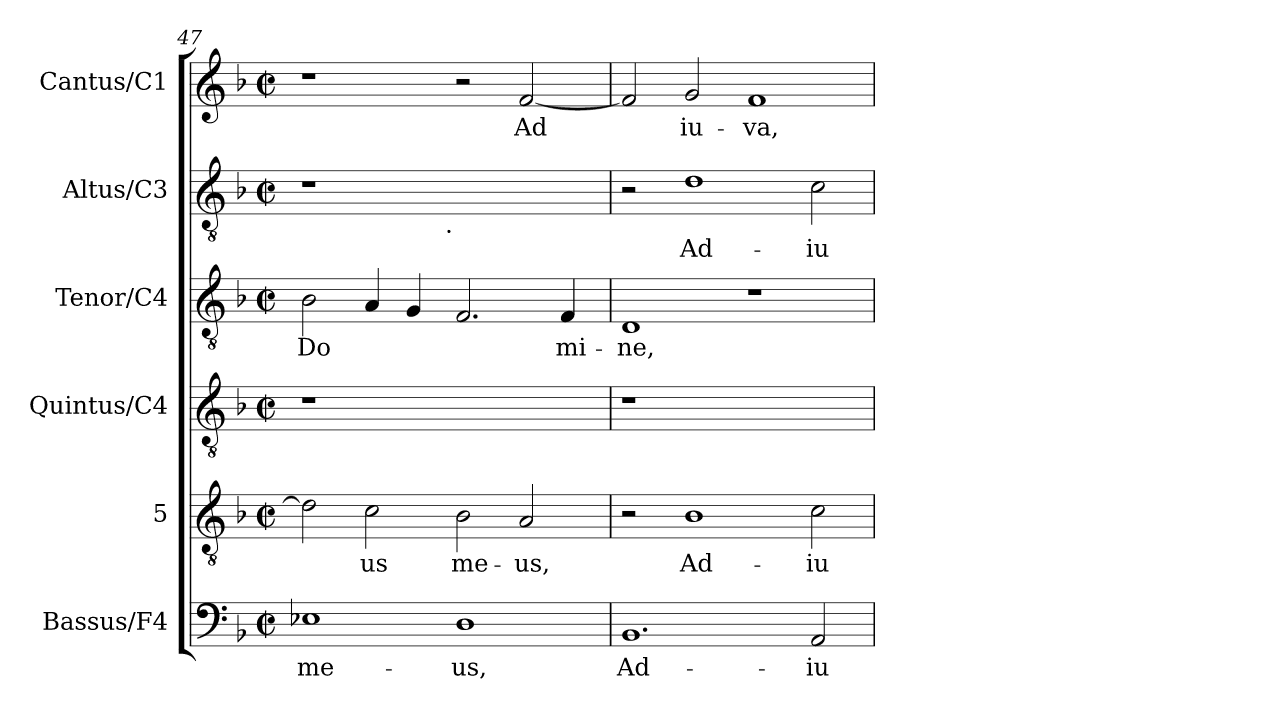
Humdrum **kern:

**kern	**text	**kern	**text	**kern	**kern	**text	**kern	**text	**kern	**text
*part6	*part6	*part5	*part5	*part4	*part3	*part3	*part2	*part2	*part1	*part1
*staff6	*staff6	*staff5	*staff5	*staff4	*staff3	*staff3	*staff2	*staff2	*staff1	*staff1
*I"Bassus/F4	*	*I"5	*	*I"Quintus/C4	*I"Tenor/C4	*	*I"Altus/C3	*	*I"Cantus/C1	*
*I'B	*	*	*	*	*I'T	*	*I'A	*	*I'C	*
*clefF4	*	*clefGv2	*	*clefGv2	*clefGv2	*	*clefGv2	*	*clefG2	*
*k[b-]	*	*k[b-]	*	*k[b-]	*k[b-]	*	*k[b-]	*	*k[b-]	*
*F:	*	*F:	*	*F:	*F:	*	*F:	*	*F:	*
*M2/2	*	*M2/2	*	*M2/2	*M2/2	*	*M2/2	*	*M2/2	*
*met(c|)	*	*met(c|)	*	*met(c|)	*met(c|)	*	*met(c|)	*	*met(c|)	*
=47	=47	=47	=47	=47	=47	=47	=47	=47	=47	=47
!	!LO:LY:b:cj	!	!LO:LY:b:cj	!	!	!LO:LY:b:cj	!	!	!	!
*	*	*	*	*	*	*	*^	*	*	*
1E-X	me-	2d\]	--	1r	2B-\	Do-	1r	2ryy	.	1r	.
!	!	!	!LO:LY:b:cj	!	!	!LO:LY:b:cj	!	!	!	!	!
.	.	2c\	-us	.	4A/	--	.	4...ryy	.	.	.
!	!	!	!	!	!	!LO:LY:b:cj	!	!	!	!	!
.	.	.	.	.	4G/	--	.	.	.	.	.
!	!	!	!	!	!	!	!	!LO:TX:b:t=.	!	!	!
.	.	.	.	.	.	.	.	1ryy	.	.	.
!	!LO:LY:b:cj	!	!LO:LY:b:cj	!	!	!LO:LY:b:cj	!	!	!	!	!
1D	-us,	2B-\	me-	1ryy	2.F/	--	1ryy	.	.	2r	.
!	!	!	!LO:LY:b:cj	!	!	!	!	!	!	!	!LO:LY:b:cj
.	.	2A/	-us,	.	.	.	.	.	.	[<2f/	Ad-
!	!	!	!	!	!	!LO:LY:b:cj	!	!	!	!	!
.	.	.	.	.	4F/	-mi-	.	.	.	.	.
.	.	.	.	.	.	.	.	32ryy	.	.	.
=48	=48	=48	=48	=48	=48	=48	=48	=48	=48	=48	=48
!	!LO:LY:b:cj	!	!	!	!	!LO:LY:b:cj	!	!	!	!	!LO:LY:b:cj
*	*	*	*	*	*	*	*v	*v	*	*	*
1.BB-	Ad-	2r	.	1r	1D	-ne,	2r	.	2f/]	--
!	!	!	!LO:LY:b:cj	!	!	!	!	!LO:LY:b:cj	!	!LO:LY:b:cj
.	.	1B-	Ad-	.	.	.	1d	Ad-	2g/	-iu-
!	!	!	!	!	!	!	!	!	!	!LO:LY:b:cj
.	.	.	.	1ryy	1r	.	.	.	1f	-va,
!	!LO:LY:b:cj	!	!LO:LY:b:cj	!	!	!	!	!LO:LY:b:cj	!	!
2AA/	-iu-	2c\	-iu-	.	.	.	2c\	-iu-	.	.
=	=	=	=	=	=	=	=	=	=	=
*-	*-	*-	*-	*-	*-	*-	*-	*-	*-	*-
